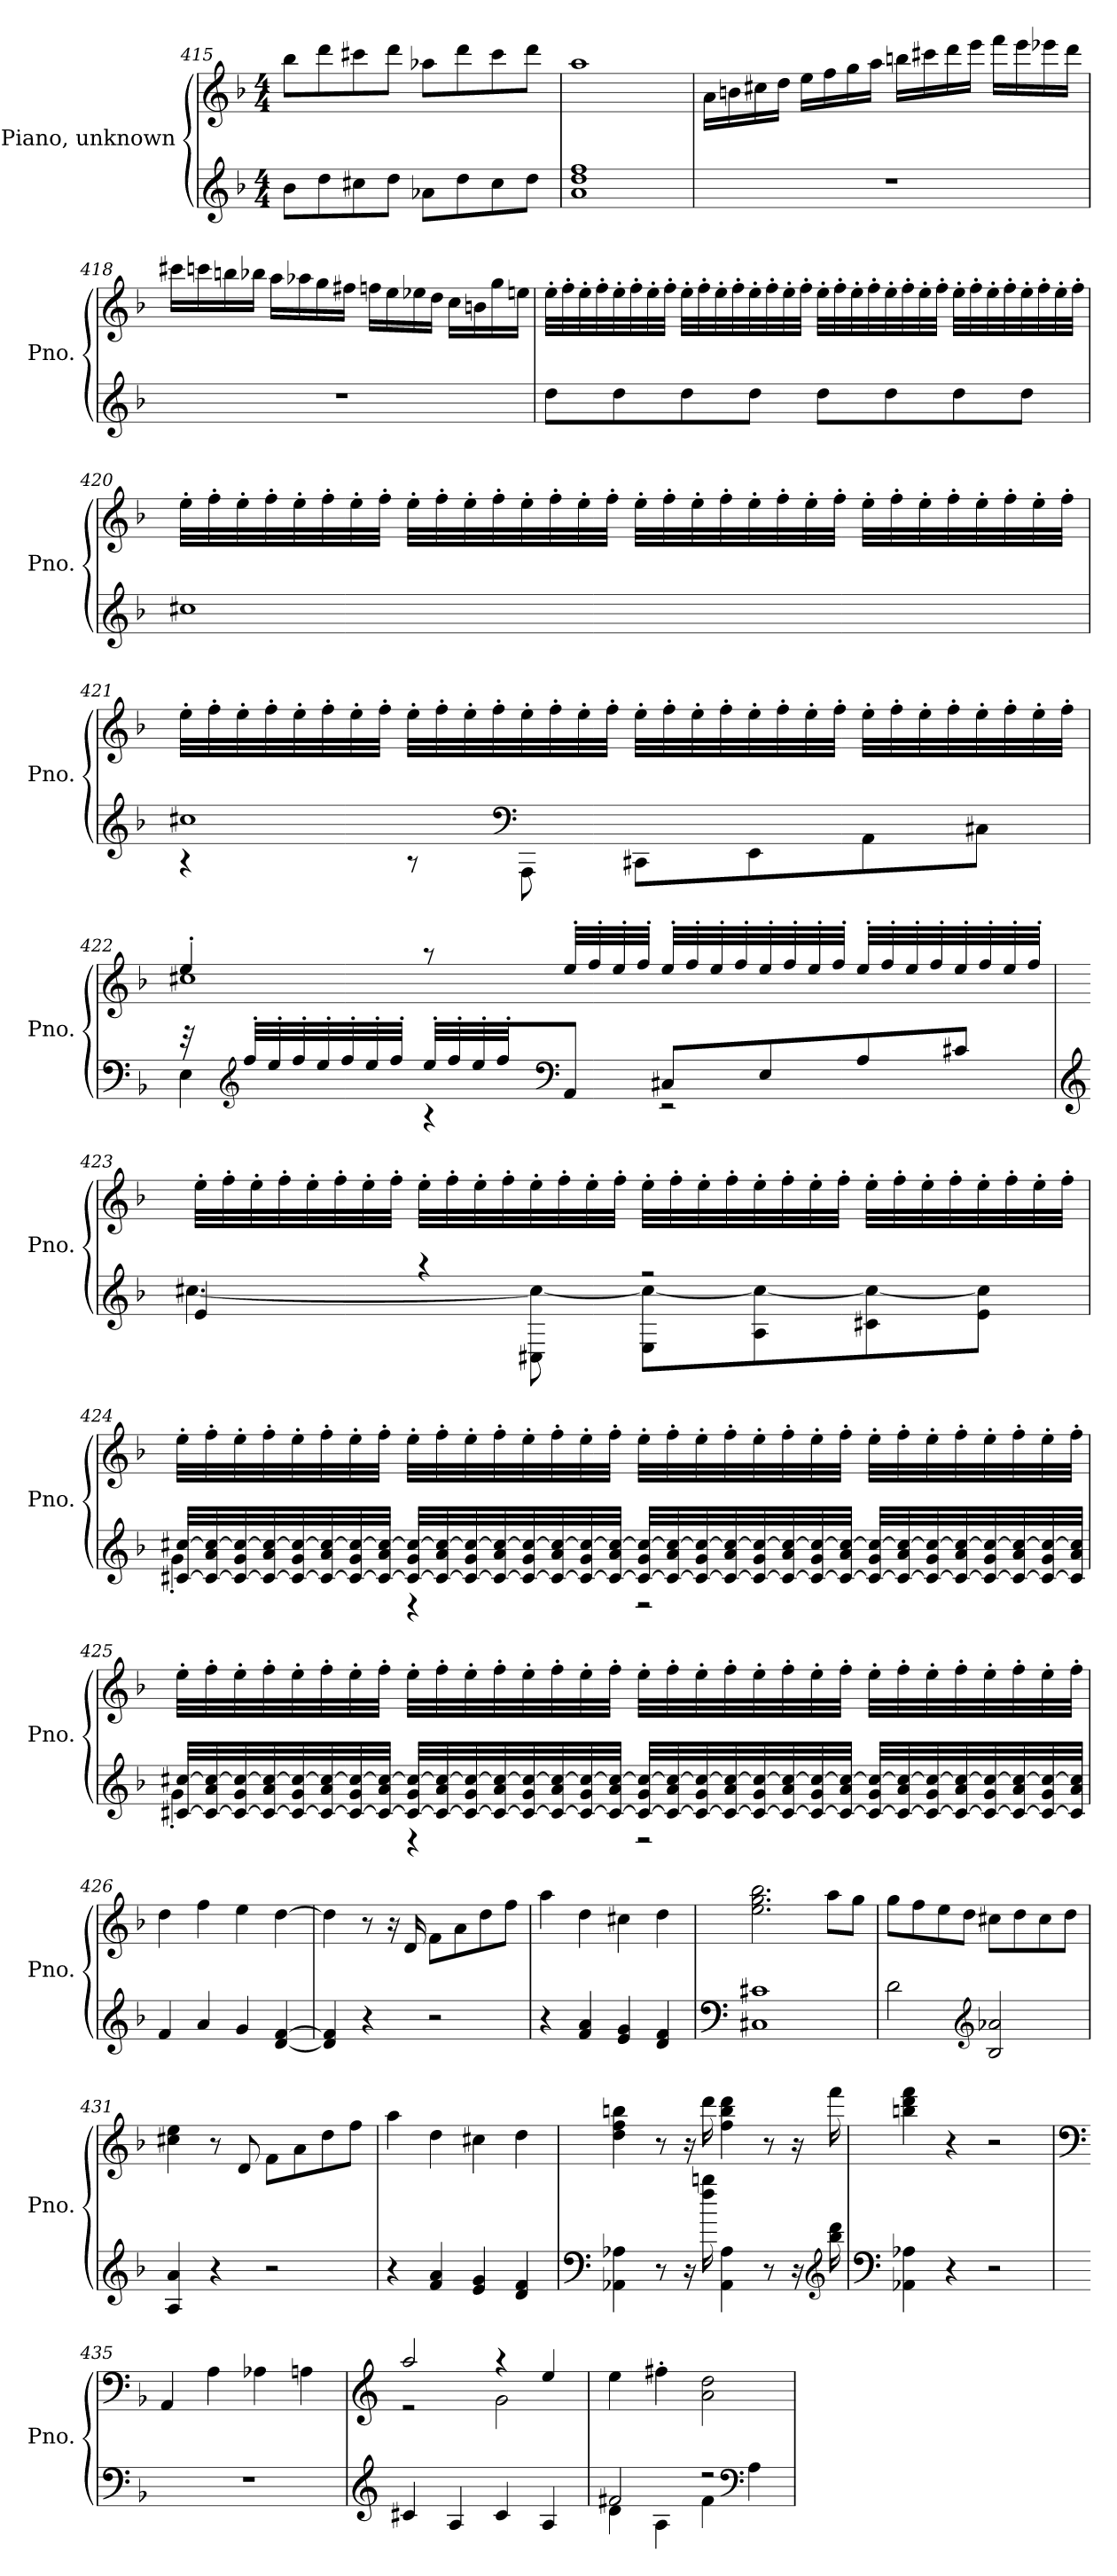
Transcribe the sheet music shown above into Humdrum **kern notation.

**kern	**kern
*part1	*part1
*staff2	*staff1
*I"Piano, unknown	*
*I'Pno.	*
!!LO:LB:g=z
*clefG2	*clefG2
*k[b-]	*k[b-]
*M4/4	*M4/4
=415	=415
8b-\L	8bb-\L
8dd\	8ddd\
8cc#X\	8ccc#X\
8dd\J	8ddd\J
8a-X\L	8aa-X\L
8dd\	8ddd\
8cc#\	8ccc#\
8dd\J	8ddd\J
=416	=416
1a 1dd 1ff	1aa
=417	=417
1r	16a\LL
.	16bn\
.	16cc#X\
.	16dd\JJ
.	16ee\LL
.	16ff\
.	16gg\
.	16aa\JJ
.	16bbn\LL
.	16ccc#X\
.	16ddd\
.	16eee\JJ
.	16fff\LL
.	16eee\
.	16eee-X\
.	16ddd\JJ
!!LO:PB:g=z
=418	=418
1r	16ccc#X\LL
.	16cccn\
.	16bbn\
.	16bb-X\JJ
.	16aa\LL
.	16aa-X\
.	16gg\
.	16ff#X\JJ
.	16ffn\LL
.	16ee\
.	16ee-X\
.	16dd\JJ
.	16cc\LL
.	16bn\
.	16gg\
.	16een\JJ
!!LO:LB:g=z
=419	=419
8dd\L	32ee'\LLL
.	32ff'\
.	32ee'\
.	32ff'\
8dd\	32ee'\
.	32ff'\
.	32ee'\
.	32ff'\JJJ
8dd\	32ee'\LLL
.	32ff'\
.	32ee'\
.	32ff'\
8dd\J	32ee'\
.	32ff'\
.	32ee'\
.	32ff'\JJJ
8dd\L	32ee'\LLL
.	32ff'\
.	32ee'\
.	32ff'\
8dd\	32ee'\
.	32ff'\
.	32ee'\
.	32ff'\JJJ
8dd\	32ee'\LLL
.	32ff'\
.	32ee'\
.	32ff'\
8dd\J	32ee'\
.	32ff'\
.	32ee'\
.	32ff'\JJJ
!!LO:LB:g=z
=420	=420
1cc#X	32ee'\LLL
.	32ff'\
.	32ee'\
.	32ff'\
.	32ee'\
.	32ff'\
.	32ee'\
.	32ff'\JJJ
.	32ee'\LLL
.	32ff'\
.	32ee'\
.	32ff'\
.	32ee'\
.	32ff'\
.	32ee'\
.	32ff'\JJJ
.	32ee'\LLL
.	32ff'\
.	32ee'\
.	32ff'\
.	32ee'\
.	32ff'\
.	32ee'\
.	32ff'\JJJ
.	32ee'\LLL
.	32ff'\
.	32ee'\
.	32ff'\
.	32ee'\
.	32ff'\
.	32ee'\
.	32ff'\JJJ
!!LO:LB:g=z
=421	=421
*^	*
1cc#X	4r	32ee'\LLL
.	.	32ff'\
.	.	32ee'\
.	.	32ff'\
.	.	32ee'\
.	.	32ff'\
.	.	32ee'\
.	.	32ff'\JJJ
.	8r	32ee'\LLL
.	.	32ff'\
.	.	32ee'\
.	.	32ff'\
*clefF4	*	*
.	8AAA\	32ee'\
.	.	32ff'\
.	.	32ee'\
.	.	32ff'\JJJ
.	8CC#X\L	32ee'\LLL
.	.	32ff'\
.	.	32ee'\
.	.	32ff'\
.	8EE\	32ee'\
.	.	32ff'\
.	.	32ee'\
.	.	32ff'\JJJ
.	8AA\	32ee'\LLL
.	.	32ff'\
.	.	32ee'\
.	.	32ff'\
.	8C#X\J	32ee'\
.	.	32ff'\
.	.	32ee'\
.	.	32ff'\JJJ
!!LO:LB:g=z
=422	=422	=422
*	*	*^
32r	4E\	4ee'/	1cc#X
*clefG2	*	*	*
32ff'/LLL	.	.	.
32ee'/	.	.	.
32ff'/	.	.	.
32ee'/	.	.	.
32ff'/	.	.	.
32ee'/	.	.	.
32ff'/JJJ	.	.	.
32ee'/LLL	4r	8r	.
32ff'/	.	.	.
32ee'/	.	.	.
32ff'/JJ	.	.	.
*clefF4	*	*	*
8AA/J	.	32ee'/LLL	.
.	.	32ff'/	.
.	.	32ee'/	.
.	.	32ff'/JJJ	.
8C#X/L	2r	32ee'/LLL	.
.	.	32ff'/	.
.	.	32ee'/	.
.	.	32ff'/	.
8E/	.	32ee'/	.
.	.	32ff'/	.
.	.	32ee'/	.
.	.	32ff'/JJJ	.
8A/	.	32ee'/LLL	.
.	.	32ff'/	.
.	.	32ee'/	.
.	.	32ff'/	.
8c#X/J	.	32ee'/	.
.	.	32ff'/	.
.	.	32ee'/	.
.	.	32ff'/JJJ	.
*	*	*v	*v
!!LO:LB:g=z
=423	=423	=423
*clefG2	*	*
4e/	[4.cc#X\	32ee'\LLL
.	.	32ff'\
.	.	32ee'\
.	.	32ff'\
.	.	32ee'\
.	.	32ff'\
.	.	32ee'\
.	.	32ff'\JJJ
4r	.	32ee'\LLL
.	.	32ff'\
.	.	32ee'\
.	.	32ff'\
.	8C#X\ 8cc#\_	32ee'\
.	.	32ff'\
.	.	32ee'\
.	.	32ff'\JJJ
2r	8E\ 8cc#\_L	32ee'\LLL
.	.	32ff'\
.	.	32ee'\
.	.	32ff'\
.	8A\ 8cc#\_	32ee'\
.	.	32ff'\
.	.	32ee'\
.	.	32ff'\JJJ
.	8c#X\ 8cc#\_	32ee'\LLL
.	.	32ff'\
.	.	32ee'\
.	.	32ff'\
.	8e\ 8cc#\]J	32ee'\
.	.	32ff'\
.	.	32ee'\
.	.	32ff'\JJJ
!!LO:PB:g=z
=424	=424	=424
[32c#X/ [32cc#X/LLL	4g'\	32ee'\LLL
32c#/_ 32a/ 32cc#/_	.	32ff'\
32c#/_ 32g/ 32cc#/_	.	32ee'\
32c#/_ 32a/ 32cc#/_	.	32ff'\
32c#/_ 32g/ 32cc#/_	.	32ee'\
32c#/_ 32a/ 32cc#/_	.	32ff'\
32c#/_ 32g/ 32cc#/_	.	32ee'\
32c#/_ 32a/ 32cc#/_JJJ	.	32ff'\JJJ
32c#/_ 32g/ 32cc#/_LLL	4r	32ee'\LLL
32c#/_ 32a/ 32cc#/_	.	32ff'\
32c#/_ 32g/ 32cc#/_	.	32ee'\
32c#/_ 32a/ 32cc#/_	.	32ff'\
32c#/_ 32g/ 32cc#/_	.	32ee'\
32c#/_ 32a/ 32cc#/_	.	32ff'\
32c#/_ 32g/ 32cc#/_	.	32ee'\
32c#/_ 32a/ 32cc#/_JJJ	.	32ff'\JJJ
32c#/_ 32g/ 32cc#/_LLL	2r	32ee'\LLL
32c#/_ 32a/ 32cc#/_	.	32ff'\
32c#/_ 32g/ 32cc#/_	.	32ee'\
32c#/_ 32a/ 32cc#/_	.	32ff'\
32c#/_ 32g/ 32cc#/_	.	32ee'\
32c#/_ 32a/ 32cc#/_	.	32ff'\
32c#/_ 32g/ 32cc#/_	.	32ee'\
32c#/_ 32a/ 32cc#/_JJJ	.	32ff'\JJJ
32c#/_ 32g/ 32cc#/_LLL	.	32ee'\LLL
32c#/_ 32a/ 32cc#/_	.	32ff'\
32c#/_ 32g/ 32cc#/_	.	32ee'\
32c#/_ 32a/ 32cc#/_	.	32ff'\
32c#/_ 32g/ 32cc#/_	.	32ee'\
32c#/_ 32a/ 32cc#/_	.	32ff'\
32c#/_ 32g/ 32cc#/_	.	32ee'\
32c#/] 32a/ 32cc#/]JJJ	.	32ff'\JJJ
!!LO:LB:g=z
=425	=425	=425
[32c#X/ [32cc#X/LLL	4g'\	32ee'\LLL
32c#/_ 32a/ 32cc#/_	.	32ff'\
32c#/_ 32g/ 32cc#/_	.	32ee'\
32c#/_ 32a/ 32cc#/_	.	32ff'\
32c#/_ 32g/ 32cc#/_	.	32ee'\
32c#/_ 32a/ 32cc#/_	.	32ff'\
32c#/_ 32g/ 32cc#/_	.	32ee'\
32c#/_ 32a/ 32cc#/_JJJ	.	32ff'\JJJ
32c#/_ 32g/ 32cc#/_LLL	4r	32ee'\LLL
32c#/_ 32a/ 32cc#/_	.	32ff'\
32c#/_ 32g/ 32cc#/_	.	32ee'\
32c#/_ 32a/ 32cc#/_	.	32ff'\
32c#/_ 32g/ 32cc#/_	.	32ee'\
32c#/_ 32a/ 32cc#/_	.	32ff'\
32c#/_ 32g/ 32cc#/_	.	32ee'\
32c#/_ 32a/ 32cc#/_JJJ	.	32ff'\JJJ
32c#/_ 32g/ 32cc#/_LLL	2r	32ee'\LLL
32c#/_ 32a/ 32cc#/_	.	32ff'\
32c#/_ 32g/ 32cc#/_	.	32ee'\
32c#/_ 32a/ 32cc#/_	.	32ff'\
32c#/_ 32g/ 32cc#/_	.	32ee'\
32c#/_ 32a/ 32cc#/_	.	32ff'\
32c#/_ 32g/ 32cc#/_	.	32ee'\
32c#/_ 32a/ 32cc#/_JJJ	.	32ff'\JJJ
32c#/_ 32g/ 32cc#/_LLL	.	32ee'\LLL
32c#/_ 32a/ 32cc#/_	.	32ff'\
32c#/_ 32g/ 32cc#/_	.	32ee'\
32c#/_ 32a/ 32cc#/_	.	32ff'\
32c#/_ 32g/ 32cc#/_	.	32ee'\
32c#/_ 32a/ 32cc#/_	.	32ff'\
32c#/_ 32g/ 32cc#/_	.	32ee'\
32c#/] 32a/ 32cc#/]JJJ	.	32ff'\JJJ
*v	*v	*
!!LO:LB:g=z
=426	=426
4f/	4dd\
4a/	4ff\
4g/	4ee\
[4d/ [4f/	[4dd\
=427	=427
4d/] 4f/]	4dd\]
4r	8r
.	16r
.	16d/
2r	8f\L
.	8a\
.	8dd\
.	8ff\J
=428	=428
4r	4aa\
4f/ 4a/	4dd\
4e/ 4g/	4cc#X\
4d/ 4f/	4dd\
=429	=429
*clefF4	*
1C#X 1c#X	2.ee\ 2.gg\ 2.bb-\
.	8aa\L
.	8gg\J
=430	=430
2d\	8gg\L
.	8ff\
.	8ee\
.	8dd\J
*clefG2	*
2B-/ 2a-X/	8cc#X\L
.	8dd\
.	8cc#\
.	8dd\J
=431	=431
4A/ 4a/	4cc#X\ 4ee\
4r	8r
.	8d/
2r	8f\L
.	8a\
.	8dd\
.	8ff\J
!!LO:LB:g=z
=432	=432
4r	4aa\
4f/ 4a/	4dd\
4e/ 4g/	4cc#X\
4d/ 4f/	4dd\
=433	=433
*clefF4	*
4AA-X\ 4A-X\	4dd\ 4ff\ 4bbn\
8r	8r
16r	16r
16ff\ 16bbn\	16ddd\
4AA-\ 4A-\	4ff\ 4bb\ 4ddd\
8r	8r
16r	16r
*clefG2	*
16bb\ 16ddd\	16fff\
=434	=434
*clefF4	*
4AA-X\ 4A-X\	4bbn\ 4ddd\ 4fff\
4r	4r
2r	2r
=435	=435
*	*clefF4
1r	4AA/
.	4A\
.	4A-X\
.	4An\
=436	=436
*clefG2	*clefG2
*	*^
4c#X/	2aa/	2r
4A/	.	.
4c#/	4r	2g\
4A/	4ee/	.
*	*v	*v
!!LO:LB:g=z
=437	=437
*^	*
2f#X/	4d\	4ee\
.	4A\	4ff#X'\
2r	4f#\	2a\ 2dd\
*clefF4	*	*
.	4A\	.
*v	*v	*
=	=
*-	*-
